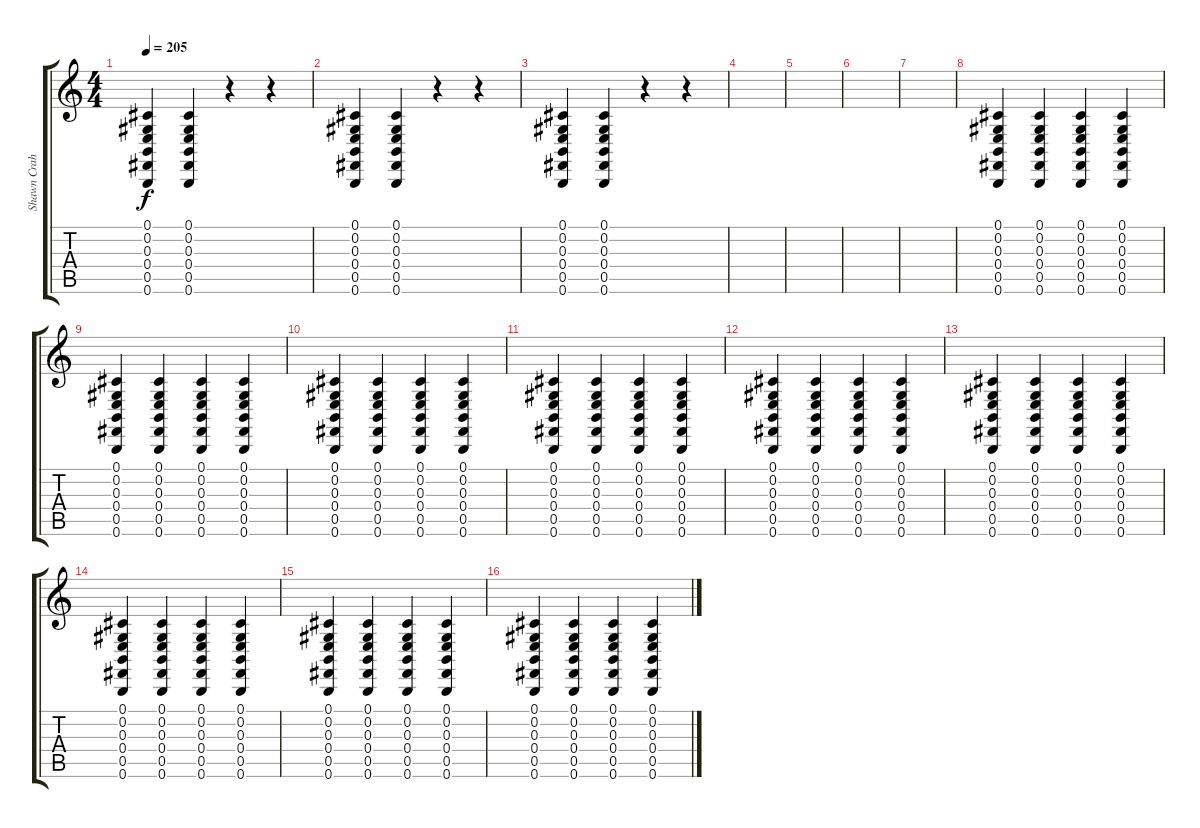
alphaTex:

\track ("Shawn Crahan" "Shawn Crah") {instrument melodictom}
\staff {score tabs}
\tuning (Db4 Ab3 E3 B2 Gb2 B1) {hide}
\ts (4 4)
\tempo 205
\clef g2
\ks c
(0.1 0.2 0.3 0.4 0.5 0.6).4{dy f} (0.1 0.2 0.3 0.4 0.5 0.6).4 r.4 r.4 |
(0.1 0.2 0.3 0.4 0.5 0.6).4 (0.1 0.2 0.3 0.4 0.5 0.6).4 r.4 r.4 |
(0.1 0.2 0.3 0.4 0.5 0.6).4 (0.1 0.2 0.3 0.4 0.5 0.6).4 r.4 r.4 |
|
|
|
|
(0.1 0.2 0.3 0.4 0.5 0.6).4 (0.1 0.2 0.3 0.4 0.5 0.6).4 (0.1 0.2 0.3 0.4 0.5 0.6).4 (0.1 0.2 0.3 0.4 0.5 0.6).4 |
(0.1 0.2 0.3 0.4 0.5 0.6).4 (0.1 0.2 0.3 0.4 0.5 0.6).4 (0.1 0.2 0.3 0.4 0.5 0.6).4 (0.1 0.2 0.3 0.4 0.5 0.6).4 |
(0.1 0.2 0.3 0.4 0.5 0.6).4 (0.1 0.2 0.3 0.4 0.5 0.6).4 (0.1 0.2 0.3 0.4 0.5 0.6).4 (0.1 0.2 0.3 0.4 0.5 0.6).4 |
(0.1 0.2 0.3 0.4 0.5 0.6).4 (0.1 0.2 0.3 0.4 0.5 0.6).4 (0.1 0.2 0.3 0.4 0.5 0.6).4 (0.1 0.2 0.3 0.4 0.5 0.6).4 |
(0.1 0.2 0.3 0.4 0.5 0.6).4 (0.1 0.2 0.3 0.4 0.5 0.6).4 (0.1 0.2 0.3 0.4 0.5 0.6).4 (0.1 0.2 0.3 0.4 0.5 0.6).4 |
(0.1 0.2 0.3 0.4 0.5 0.6).4 (0.1 0.2 0.3 0.4 0.5 0.6).4 (0.1 0.2 0.3 0.4 0.5 0.6).4 (0.1 0.2 0.3 0.4 0.5 0.6).4 |
(0.1 0.2 0.3 0.4 0.5 0.6).4 (0.1 0.2 0.3 0.4 0.5 0.6).4 (0.1 0.2 0.3 0.4 0.5 0.6).4 (0.1 0.2 0.3 0.4 0.5 0.6).4 |
(0.1 0.2 0.3 0.4 0.5 0.6).4 (0.1 0.2 0.3 0.4 0.5 0.6).4 (0.1 0.2 0.3 0.4 0.5 0.6).4 (0.1 0.2 0.3 0.4 0.5 0.6).4 |
(0.1 0.2 0.3 0.4 0.5 0.6).4 (0.1 0.2 0.3 0.4 0.5 0.6).4 (0.1 0.2 0.3 0.4 0.5 0.6).4 (0.1 0.2 0.3 0.4 0.5 0.6).4
